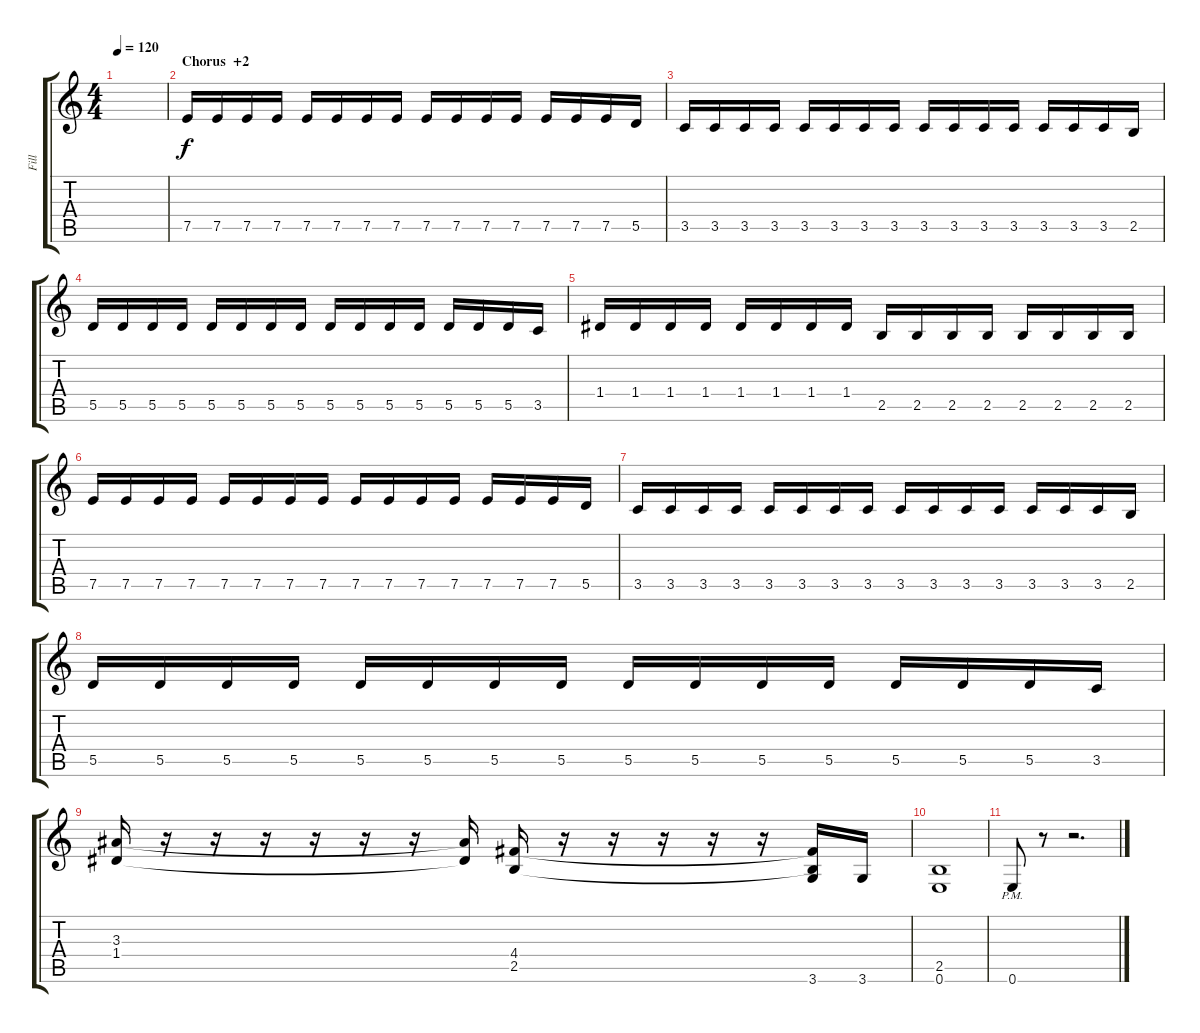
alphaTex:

\track ("Fill" "Fill") {instrument overdrivenguitar}
\staff {score tabs}
\tuning (E4 B3 G3 D3 A2 E2) {hide}
\ts (4 4)
\tempo 120
\clef g2
\ks c
|
\section ("" "Chorus  +2")
7.5.16{volume 12 instrument overdrivenguitar} 7.5.16 7.5.16 7.5.16 7.5.16 7.5.16 7.5.16 7.5.16 7.5.16 7.5.16 7.5.16 7.5.16 7.5.16 7.5.16 7.5.16 5.5.16 |
3.5.16 3.5.16 3.5.16 3.5.16 3.5.16 3.5.16 3.5.16 3.5.16 3.5.16 3.5.16 3.5.16 3.5.16 3.5.16 3.5.16 3.5.16 2.5.16 |
5.5.16 5.5.16 5.5.16 5.5.16 5.5.16 5.5.16 5.5.16 5.5.16 5.5.16 5.5.16 5.5.16 5.5.16 5.5.16 5.5.16 5.5.16 3.5.16 |
1.4.16 1.4.16 1.4.16 1.4.16 1.4.16 1.4.16 1.4.16 1.4.16 2.5.16 2.5.16 2.5.16 2.5.16 2.5.16 2.5.16 2.5.16 2.5.16 |
7.5.16 7.5.16 7.5.16 7.5.16 7.5.16 7.5.16 7.5.16 7.5.16 7.5.16 7.5.16 7.5.16 7.5.16 7.5.16 7.5.16 7.5.16 5.5.16 |
3.5.16 3.5.16 3.5.16 3.5.16 3.5.16 3.5.16 3.5.16 3.5.16 3.5.16 3.5.16 3.5.16 3.5.16 3.5.16 3.5.16 3.5.16 2.5.16 |
5.5.16 5.5.16 5.5.16 5.5.16 5.5.16 5.5.16 5.5.16 5.5.16 5.5.16 5.5.16 5.5.16 5.5.16 5.5.16 5.5.16 5.5.16 3.5.16 |
(3.3 1.4).16 r.16 r.16 r.16 r.16 r.16 r.16 (3.3{t} 1.4{t}).16 (4.4 2.5).16 r.16 r.16 r.16 r.16 r.16 (4.4{t} 2.5{t} 3.6).16 3.6.16 |
(2.5 0.6).1 |
0.6{pm}.8 r.8 r.2{d}
